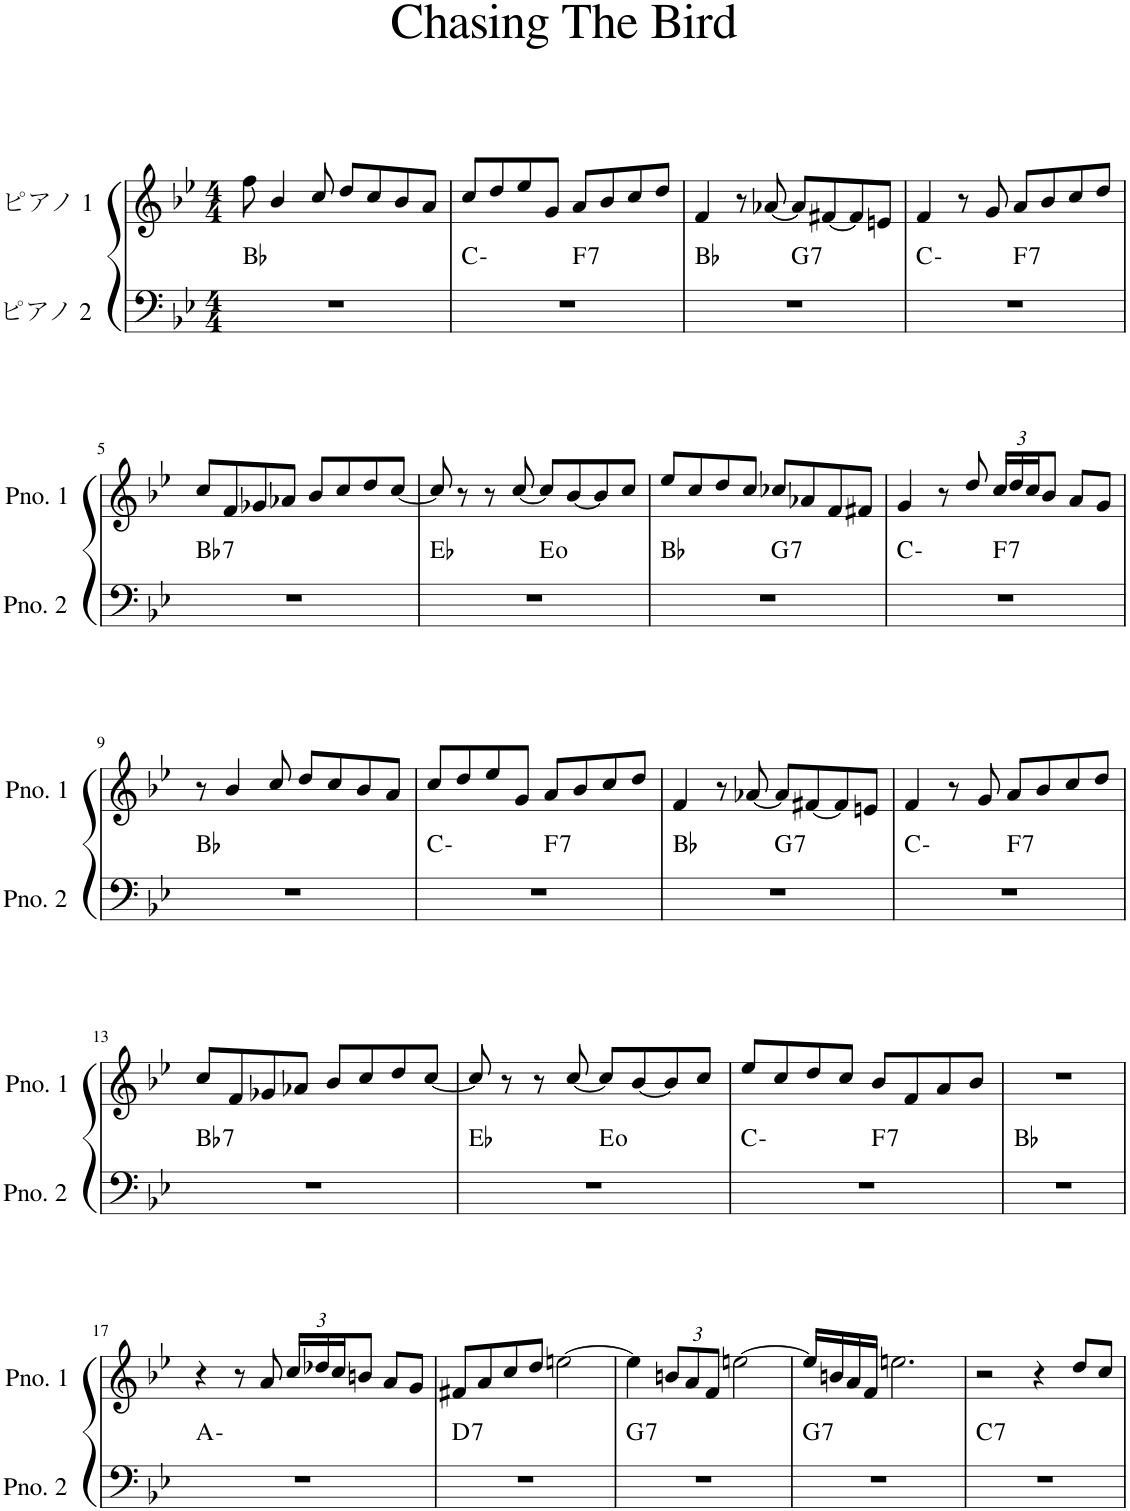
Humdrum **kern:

**kern	**harte	**kern
*part2	*part2	*part1
*staff2	*	*staff1
*I"ピアノ 2	*	*I"ピアノ 1
*clefF4	*	*clefG2
*k[b-e-]	*	*k[b-e-]
*M4/4	*	*M4/4
=1	=1	=1
1r	Bb:maj	8ff\
.	.	4b-/
.	.	8cc/
.	.	8dd/L
.	.	8cc/
.	.	8b-/
.	.	8a/J
=2	=2	=2
*^	*	*
1r	2ryy	C:min	8cc/L
.	.	.	8dd/
.	.	.	8ee-/
.	.	.	8g/J
!	!	!LO:H:kt=7	!
.	2ryy	F:7	8a/L
.	.	.	8b-/
.	.	.	8cc/
.	.	.	8dd/J
=3	=3	=3	=3
1r	2ryy	Bb:maj	4f/
.	.	.	8r
.	.	.	[8a-X/
!	!	!LO:H:kt=7	!
.	2ryy	G:7	8a-/L]
.	.	.	[8f#X/
.	.	.	8f#/]
.	.	.	8en/J
=4	=4	=4	=4
1r	2ryy	C:min	4f/
.	.	.	8r
.	.	.	8g/
!	!	!LO:H:kt=7	!
.	2ryy	F:7	8a/L
.	.	.	8b-/
.	.	.	8cc/
.	.	.	8dd/J
!!LO:LB:g=z
=5	=5	=5	=5
!	!	!LO:H:kt=7	!
*v	*v	*	*
1r	Bb:7	8cc/L
.	.	8f/
.	.	8g-X/
.	.	8a-X/J
.	.	8b-/L
.	.	8cc/
.	.	8dd/
.	.	[8cc/J
=6	=6	=6
*^	*	*
1r	2ryy	Eb:maj	8cc/]
.	.	.	8r
.	.	.	8r
.	.	.	[8cc/
.	2ryy	E:dim	8cc/L]
.	.	.	[8b-/
.	.	.	8b-/]
.	.	.	8cc/J
=7	=7	=7	=7
1r	2ryy	Bb:maj	8ee-/L
.	.	.	8cc/
.	.	.	8dd/
.	.	.	8cc/J
!	!	!LO:H:kt=7	!
.	2ryy	G:7	8cc-X/L
.	.	.	8a-X/
.	.	.	8f/
.	.	.	8f#X/J
=8	=8	=8	=8
1r	2ryy	C:min	4g/
.	.	.	8r
.	.	.	8dd/
*	*	*	*Xbrackettup
!	!	!LO:H:kt=7	!
.	2ryy	F:7	24cc/LL
.	.	.	24dd/
.	.	.	24cc/J
.	.	.	8b-/J
.	.	.	8a/L
.	.	.	8g/J
*v	*v	*	*
!!LO:LB:g=z
=9	=9	=9
1r	Bb:maj	8r
.	.	4b-/
.	.	8cc/
.	.	8dd/L
.	.	8cc/
.	.	8b-/
.	.	8a/J
=10	=10	=10
*^	*	*
1r	2ryy	C:min	8cc/L
.	.	.	8dd/
.	.	.	8ee-/
.	.	.	8g/J
!	!	!LO:H:kt=7	!
.	2ryy	F:7	8a/L
.	.	.	8b-/
.	.	.	8cc/
.	.	.	8dd/J
=11	=11	=11	=11
1r	2ryy	Bb:maj	4f/
.	.	.	8r
.	.	.	[8a-X/
!	!	!LO:H:kt=7	!
.	2ryy	G:7	8a-/L]
.	.	.	[8f#X/
.	.	.	8f#/]
.	.	.	8en/J
=12	=12	=12	=12
1r	2ryy	C:min	4f/
.	.	.	8r
.	.	.	8g/
!	!	!LO:H:kt=7	!
.	2ryy	F:7	8a/L
.	.	.	8b-/
.	.	.	8cc/
.	.	.	8dd/J
!!LO:LB:g=z
=13	=13	=13	=13
!	!	!LO:H:kt=7	!
*v	*v	*	*
1r	Bb:7	8cc/L
.	.	8f/
.	.	8g-X/
.	.	8a-X/J
.	.	8b-/L
.	.	8cc/
.	.	8dd/
.	.	[8cc/J
=14	=14	=14
*^	*	*
1r	2ryy	Eb:maj	8cc/]
.	.	.	8r
.	.	.	8r
.	.	.	[8cc/
.	2ryy	E:dim	8cc/L]
.	.	.	[8b-/
.	.	.	8b-/]
.	.	.	8cc/J
=15	=15	=15	=15
1r	2ryy	C:min	8ee-/L
.	.	.	8cc/
.	.	.	8dd/
.	.	.	8cc/J
!	!	!LO:H:kt=7	!
.	2ryy	F:7	8b-/L
.	.	.	8f/
.	.	.	8a/
.	.	.	8b-/J
*v	*v	*	*
=16	=16	=16
1r	Bb:maj	1r
!!LO:LB:g=z
=17	=17	=17
1r	A:min	4r
.	.	8r
.	.	8a/
.	.	24cc/LL
.	.	24dd-X/
.	.	24cc/J
.	.	8bn/J
.	.	8a/L
.	.	8g/J
=18	=18	=18
!	!LO:H:kt=7	!
1r	D:7	8f#X/L
.	.	8a/
.	.	8cc/
.	.	8dd/J
.	.	[2een\
=19	=19	=19
!	!LO:H:kt=7	!
1r	G:7	4ee\]
.	.	12bn/L
.	.	12a/
.	.	12f/J
.	.	[2een\
=20	=20	=20
!	!LO:H:kt=7	!
1r	G:7	16ee/LL]
.	.	16bn/
.	.	16a/
.	.	16f/JJ
.	.	2.een\
=21	=21	=21
!	!LO:H:kt=7	!
1r	C:7	2r
.	.	4r
.	.	8dd/L
.	.	8cc/J
=	=	=
*-	*-	*-
